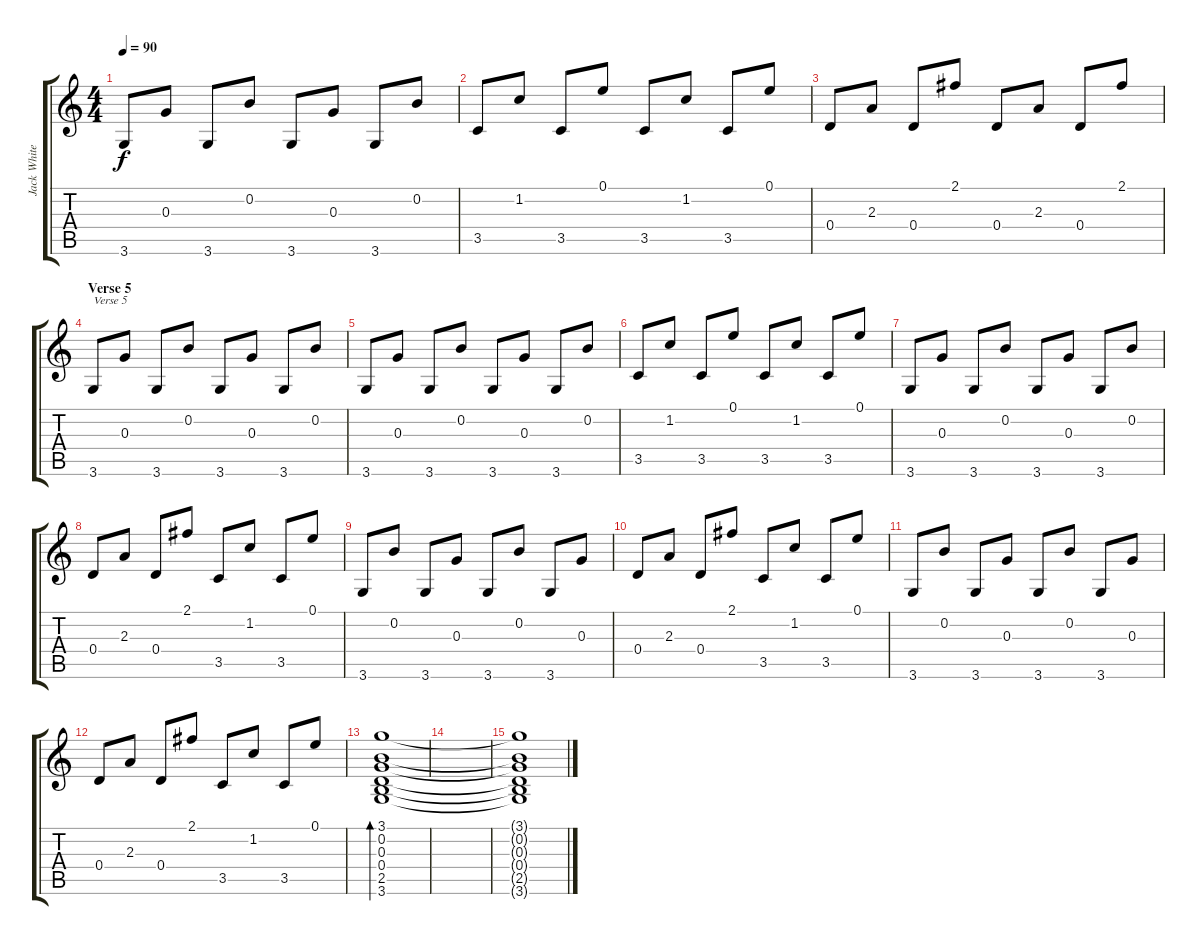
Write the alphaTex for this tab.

\track ("Jack White" "Jack White") {instrument acousticguitarsteel}
\staff {score tabs}
\tuning (E4 B3 G3 D3 A2 E2) {hide}
\ts (4 4)
\tempo 90
\clef g2
\ks c
3.6.8{dy f} 0.3.8 3.6.8 0.2.8 3.6.8 0.3.8 3.6.8 0.2.8 |
3.5.8 1.2.8 3.5.8 0.1.8 3.5.8 1.2.8 3.5.8 0.1.8 |
0.4.8 2.3.8 0.4.8 2.1.8 0.4.8 2.3.8 0.4.8 2.1.8 |
\section ("" "Verse 5")
3.6.8{txt "Verse 5"} 0.3.8 3.6.8 0.2.8 3.6.8 0.3.8 3.6.8 0.2.8 |
3.6.8 0.3.8 3.6.8 0.2.8 3.6.8 0.3.8 3.6.8 0.2.8 |
3.5.8 1.2.8 3.5.8 0.1.8 3.5.8 1.2.8 3.5.8 0.1.8 |
3.6.8 0.3.8 3.6.8 0.2.8 3.6.8 0.3.8 3.6.8 0.2.8 |
0.4.8 2.3.8 0.4.8 2.1.8 3.5.8 1.2.8 3.5.8 0.1.8 |
3.6.8 0.2.8 3.6.8 0.3.8 3.6.8 0.2.8 3.6.8 0.3.8 |
0.4.8 2.3.8 0.4.8 2.1.8 3.5.8 1.2.8 3.5.8 0.1.8 |
3.6.8 0.2.8 3.6.8 0.3.8 3.6.8 0.2.8 3.6.8 0.3.8 |
0.4.8 2.3.8 0.4.8 2.1.8 3.5.8 1.2.8 3.5.8 0.1.8 |
(3.1 0.2 0.3 0.4 2.5 3.6).1{bd 480} |
|
(3.1{t} 0.2{t} 0.3{t} 0.4{t} 2.5{t} 3.6{t}).1
